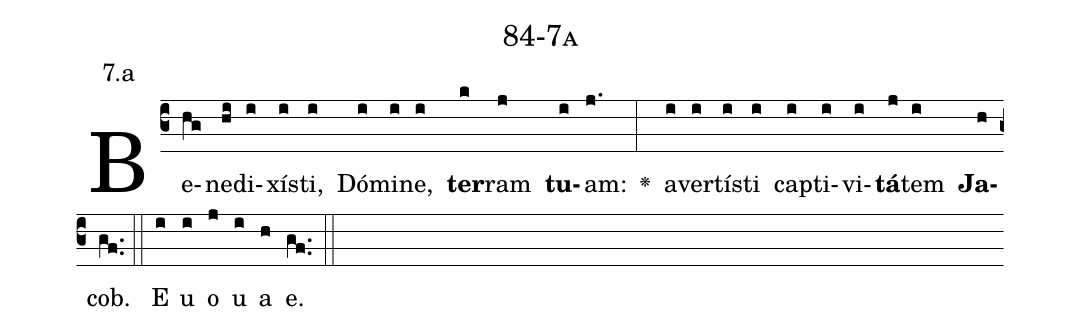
name: 84-7a;
annotation: 7.a;
%%
(c3)Be(hg)ne(hi)di(i)xís(i)ti,(i) Dó(i)mi(i)ne,(i) <b>ter</b>(k)ram(j) <b>tu</b>(i)am:(j.) <v>\greheightstar</v>(:) a(i)ver(i)tís(i)ti(i) cap(i)ti(i)vi(i)<b>tá</b>(j)tem(i) <b>Ja</b>(h)cob.(gf..) (::) E(i) u(i) o(j) u(i) a(h) e.(gf..) (::)
